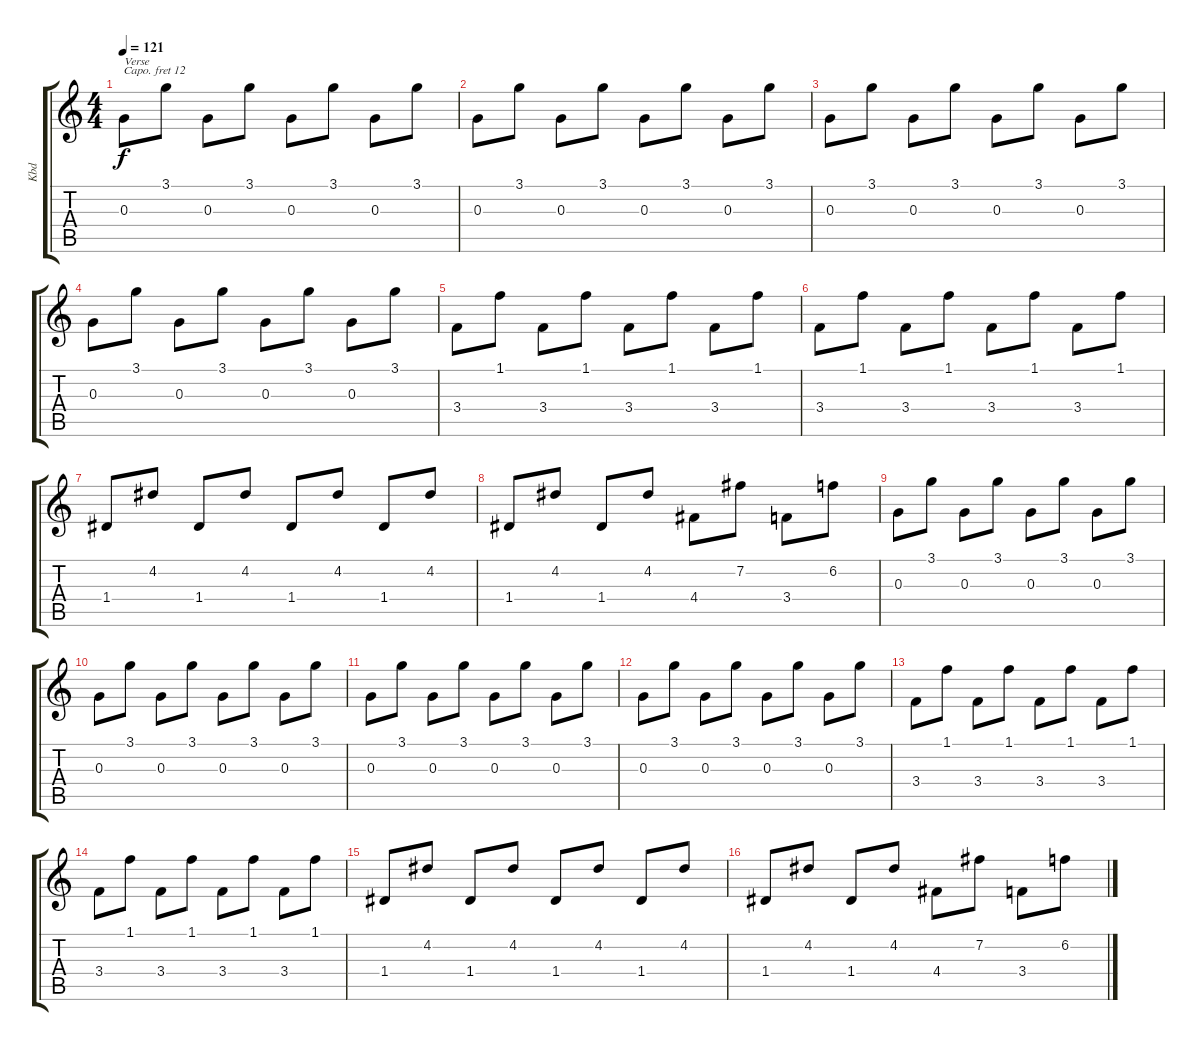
\track ("Kbd" "Kbd") {instrument rockorgan}
\staff {score tabs}
\capo 12
\tuning (E4 B3 G3 D3 A2 E2) {hide}
\ts (4 4)
\tempo 121
\clef g2
\ks c
0.3.8{txt "Verse" dy f} 3.1.8 0.3.8 3.1.8 0.3.8 3.1.8 0.3.8 3.1.8 |
0.3.8 3.1.8 0.3.8 3.1.8 0.3.8 3.1.8 0.3.8 3.1.8 |
0.3.8 3.1.8 0.3.8 3.1.8 0.3.8 3.1.8 0.3.8 3.1.8 |
0.3.8 3.1.8 0.3.8 3.1.8 0.3.8 3.1.8 0.3.8 3.1.8 |
3.4.8 1.1.8 3.4.8 1.1.8 3.4.8 1.1.8 3.4.8 1.1.8 |
3.4.8 1.1.8 3.4.8 1.1.8 3.4.8 1.1.8 3.4.8 1.1.8 |
1.4.8 4.2.8 1.4.8 4.2.8 1.4.8 4.2.8 1.4.8 4.2.8 |
1.4.8 4.2.8 1.4.8 4.2.8 4.4.8 7.2.8 3.4.8 6.2.8 |
0.3.8 3.1.8 0.3.8 3.1.8 0.3.8 3.1.8 0.3.8 3.1.8 |
0.3.8 3.1.8 0.3.8 3.1.8 0.3.8 3.1.8 0.3.8 3.1.8 |
0.3.8 3.1.8 0.3.8 3.1.8 0.3.8 3.1.8 0.3.8 3.1.8 |
0.3.8 3.1.8 0.3.8 3.1.8 0.3.8 3.1.8 0.3.8 3.1.8 |
3.4.8 1.1.8 3.4.8 1.1.8 3.4.8 1.1.8 3.4.8 1.1.8 |
3.4.8 1.1.8 3.4.8 1.1.8 3.4.8 1.1.8 3.4.8 1.1.8 |
1.4.8 4.2.8 1.4.8 4.2.8 1.4.8 4.2.8 1.4.8 4.2.8 |
1.4.8 4.2.8 1.4.8 4.2.8 4.4.8 7.2.8 3.4.8 6.2.8
